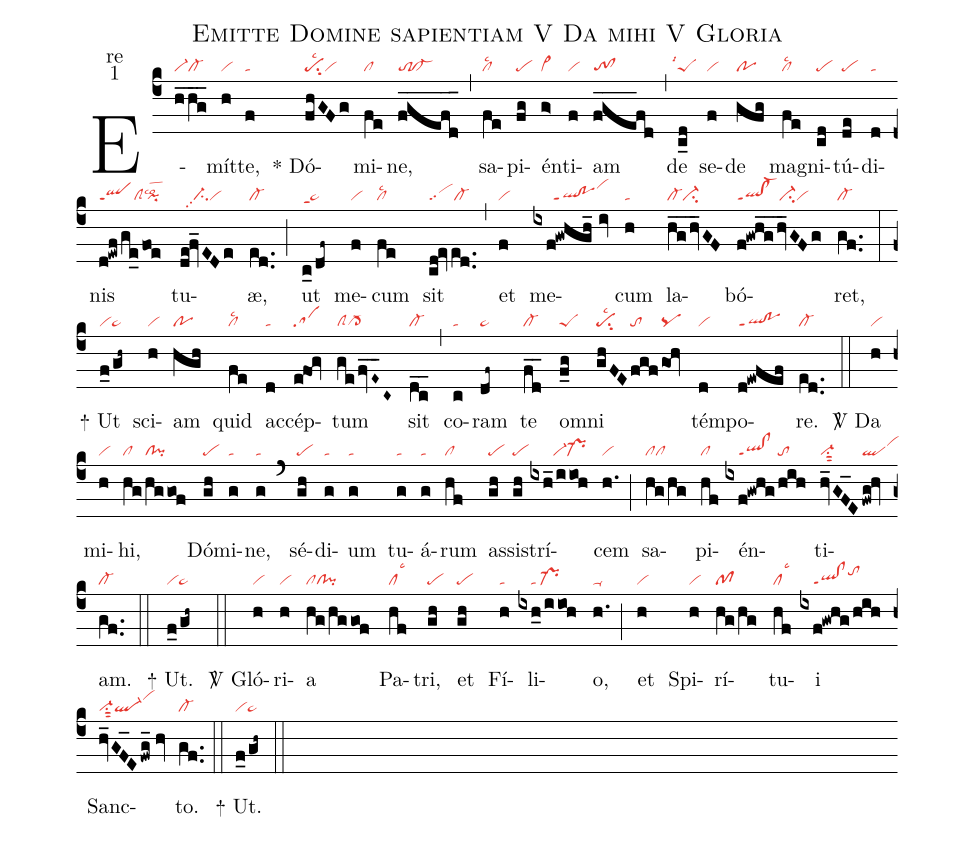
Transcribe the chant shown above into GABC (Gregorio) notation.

name:Emitte Domine sapientiam V Da mihi V Gloria;
office-part:re;
mode:1;
nabc-lines:1;
%%
(c4) E(h_/hg__|vi-cl-)mít(h|vi)te,(f|ta) <sp>*</sp>
Dó(fhGFg|pesu2lsc2vi)mi(fe|cl)ne,(fgefd_____|to!cl-) (,)
sa(fe|cllsc2)pi(fg|pe)én(g>|cl~)ti(f|vi)am(fge___fd|to!cl) (,)
de(c_d|``peSlsi1) se(f|vi)de(gfg|po)
mag(fe|cllsc2)ni(cd|pe)tú(de|pe)di(d|ta)nis(d!ewf/ge_/foe|qlppt1clSpilsco2)
tu(de@fv_EDe|////ci-pp2vi)æ,(ed..|cl-) (;)
ut(c_0/df~|pe~ppt1) me(f|vi)cum(fe|cllsc2) sit(cd@eved..|sccl-) (,)
et(f|vi) me(ixf!gwhgh_//iv|//////ql!poppt1vihk)cum(h|ta)
la(hg__/hv_GF|cl-ci-)bó(f!gwhg__/hv_GFg|ql!cl-ppt1ci-vi)ret,(gf..|cl-) (:)

<sp>+</sp>
Ut(f_0/gh~|vipe~) sci(h|vi)am(hgh|po) quid(fe|cllsc2)
ac(d|ta)cép(e!fog|sa)tum(ge/fvE~__C~|clScl->) sit(dc__|cl-) (,)
co(c|ta)ram(df~|pe~) te(fd__|cl-)
om(f_g|peS)ni(ghFE|pesu2lsc2|fgf|to|goh|pq) tém(d|vi)po(d!ewfef|ql!poppt1)re.(ed..|cl-) (::)

<sp>V/</sp>
Da(h|vi) mi(h|vi)hi,(hg|cl|hggof|cl!pi) Dó(gh|pe)mi(g|ta)ne,(g|ta) (`)
sé(gh|pe)di(g|ta)um(g|ta) tu(g|ta)á(g|ta)rum(hf|cl)
as(gh|pe)sis(gh|pe)trí(ixh_/iioh|///////vi-pr-)cem(h.|vi) (;) sa(hg/hg|clcl)pi(hf|cl)én(ixf!gwhg|////ql!clppt1|hih|to)ti(hv_GF_E|vi-su1sut2|fwg!hv|qlvihj)am.(gf..|cl-) (::)

<sp>+</sp>
Ut.(f_0/gh~|vipe~) (::)

<sp>V/</sp> Gló(h|vi)ri(h|vi)a(hg/hggof|clcl!pi) Pa(hf|cllsc3)tri,(gh|pe)
et(gh|pe) Fí(h|ta)li(ixh_0/iioh|////ta/pr-)o,(h.|ta-) (;)
et(h|vi) Spi(h|vi)rí(hg/hg|pf)tu(hf|cllsc3)i(ixf!gwhg/hih|////ql!clppt1tohj)
Sanc(hv_GF_E/fwg_//hv|vi-su1sut2ql-vihk)to.(gf..|cl-) (::)

<sp>+</sp>
Ut.(f_0/gh~|vipe~) (::)
